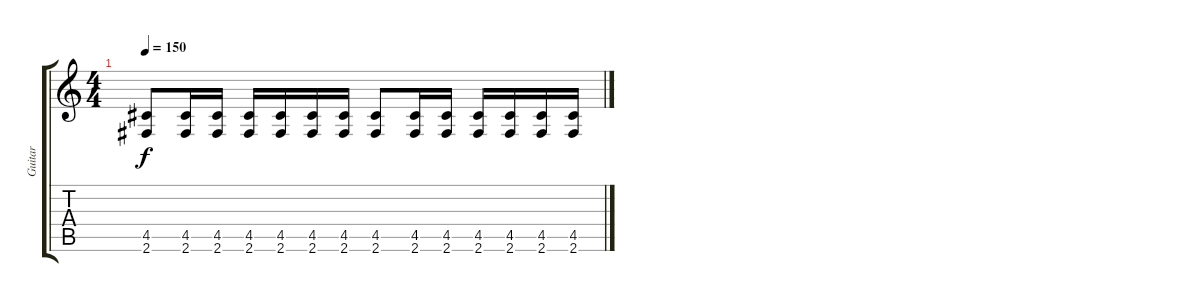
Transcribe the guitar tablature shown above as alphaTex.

\track ("Guitar" "Guitar") {instrument overdrivenguitar}
\staff {score tabs}
\tuning (E4 B3 G3 D3 A2 E2) {hide}
\ts (4 4)
\tempo 150
\clef g2
\ks c
(4.5 2.6).8{dy f} (4.5 2.6).16 (4.5 2.6).16 (4.5 2.6).16 (4.5 2.6).16 (4.5 2.6).16 (4.5 2.6).16 (4.5 2.6).8 (4.5 2.6).16 (4.5 2.6).16 (4.5 2.6).16 (4.5 2.6).16 (4.5 2.6).16 (4.5 2.6).16
